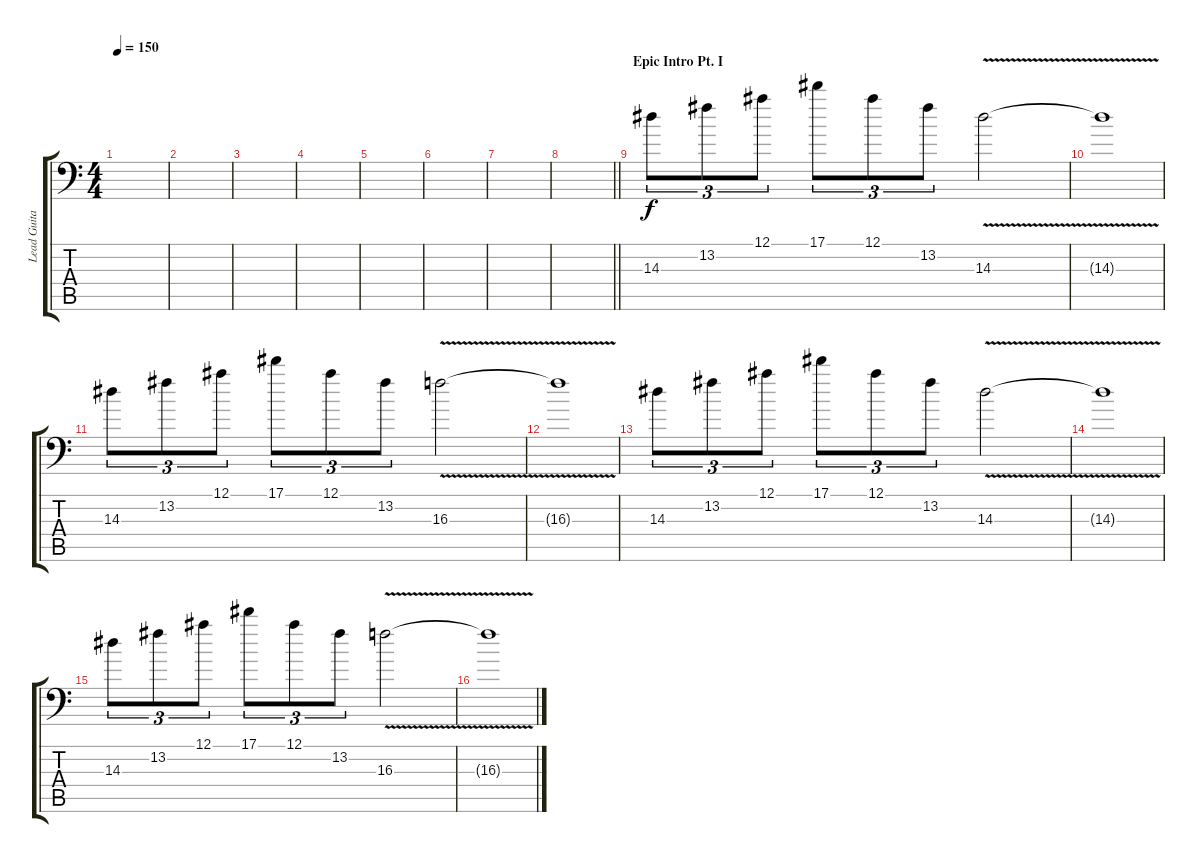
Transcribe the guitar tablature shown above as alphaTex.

\track ("Lead Guitar I" "Lead Guita") {instrument distortionguitar}
\staff {score tabs}
\tuning (Bb3 F3 Db3 Ab2 Eb2 Bb1) {hide}
\ts (4 4)
\tempo 150
\clef f4
\ks c
|
|
|
|
|
|
|
\barLineRight lightlight
|
\section ("" "Epic Intro Pt. I")
14.3.8{tu (3 2) instrument distortionguitar} 13.2.8{tu (3 2)} 12.1.8{tu (3 2)} 17.1.8{tu (3 2)} 12.1.8{tu (3 2)} 13.2.8{tu (3 2)} 14.3{v}.2 |
14.3{t}.1 |
14.3.8{tu (3 2)} 13.2.8{tu (3 2)} 12.1.8{tu (3 2)} 17.1.8{tu (3 2)} 12.1.8{tu (3 2)} 13.2.8{tu (3 2)} 16.3{v}.2 |
16.3{t}.1 |
14.3.8{tu (3 2)} 13.2.8{tu (3 2)} 12.1.8{tu (3 2)} 17.1.8{tu (3 2)} 12.1.8{tu (3 2)} 13.2.8{tu (3 2)} 14.3{v}.2 |
14.3{t}.1 |
14.3.8{tu (3 2)} 13.2.8{tu (3 2)} 12.1.8{tu (3 2)} 17.1.8{tu (3 2)} 12.1.8{tu (3 2)} 13.2.8{tu (3 2)} 16.3{v}.2 |
16.3{t}.1
